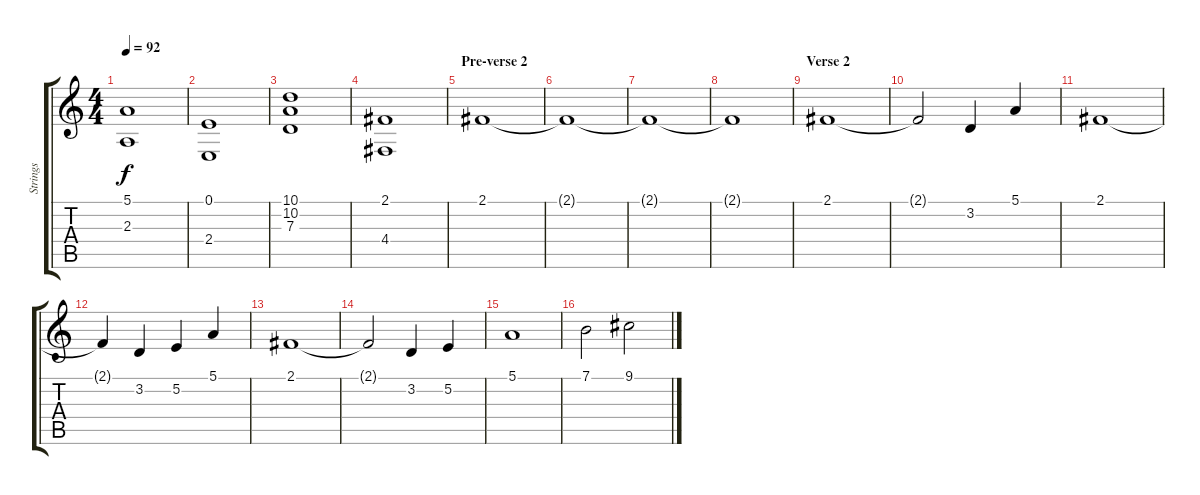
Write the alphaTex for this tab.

\track ("Strings" "Strings") {instrument stringensemble1}
\staff {score tabs}
\tuning (E4 B3 G3 D3 A2 E2) {hide}
\ts (4 4)
\tempo 92
\clef g2
\ks c
(5.1 2.3).1{dy f} |
(0.1 2.4).1 |
(10.1 10.2 7.3).1 |
(2.1 4.4).1 |
\section ("" "Pre-verse 2")
2.1.1 |
2.1{t}.1 |
2.1{t}.1 |
2.1{t}.1 |
\section ("" "Verse 2")
2.1.1 |
2.1{t}.2 3.2.4 5.1.4 |
2.1.1 |
2.1{t}.4 3.2.4 5.2.4 5.1.4 |
2.1.1 |
2.1{t}.2 3.2.4 5.2.4 |
5.1.1 |
7.1.2 9.1.2
